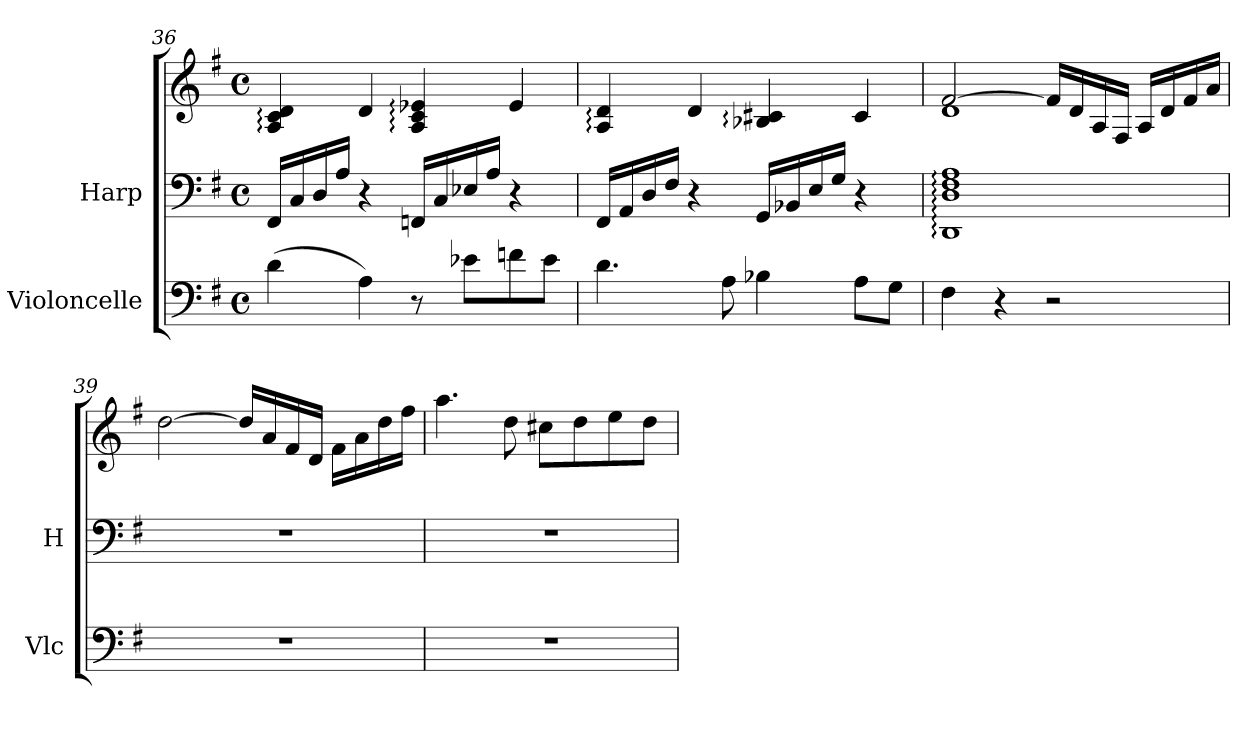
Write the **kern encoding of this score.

**kern	**kern	**kern	**dynam
*part2	*part1	*part1	*part1
*staff3	*staff2	*staff1	*staff1/2
*I"Violoncelle	*I"Harp	*	*
*I'Vlc	*I'H	*	*
*clefF4	*clefF4	*clefG2	*
*k[f#]	*k[f#]	*k[f#]	*
*M4/4	*M4/4	*M4/4	*
*met(c)	*met(c)	*met(c)	*
=36	=36	=36	=36
(>4d\	16FF#/LL	4A/: 4c/: 4d/:	.
.	16C/	.	.
.	16D/	.	.
.	16A/JJ	.	.
4A\)	4r	4d/	.
8r	16FFn/LL	4A/: 4c/: 4e-X/:	.
.	16C/	.	.
8e-X\L	16E-X/	.	.
.	16A/JJ	.	.
8fn\	4r	4e-/	.
8e-\J	.	.	.
=37	=37	=37	=37
4.d\	16FF#/LL	4A/: 4d/:	.
.	16AA/	.	.
.	16D/	.	.
.	16F#/JJ	.	.
.	4r	4d/	.
8A\	.	.	.
4B-X\	16GG/LL	4B-X/: 4c#X/:	.
.	16BB-X/	.	.
.	16E/	.	.
.	16G/JJ	.	.
8A\L	4r	4c#/	.
8G\J	.	.	.
=38	=38	=38	=38
*	*	*^	*
!	!	!	!	!LO:DY:b
4F#\	1DD: 1D: 1F#: 1A:	[2f#/	1d	other-dynamics
4r	.	.	.	.
2r	.	16f#/LL]	.	.
.	.	16d/	.	.
.	.	16A/	.	.
.	.	16F#/JJ	.	.
.	.	16A/LL	.	.
.	.	16d/	.	.
.	.	16f#/	.	.
.	.	16a/JJ	.	.
*	*	*v	*v	*
!!LO:LB:g=z
=39	=39	=39	=39
1r	1r	[2dd\	.
.	.	16dd/LL]	.
.	.	16a/	.
.	.	16f#/	.
.	.	16d/JJ	.
.	.	16f#\LL	.
.	.	16a\	.
.	.	16dd\	.
.	.	16ff#\JJ	.
=40	=40	=40	=40
1r	1r	4.aa\	.
.	.	8dd\	.
.	.	8cc#X\L	.
.	.	8dd\	.
.	.	8ee\	.
.	.	8dd\J	.
=	=	=	=
*-	*-	*-	*-
